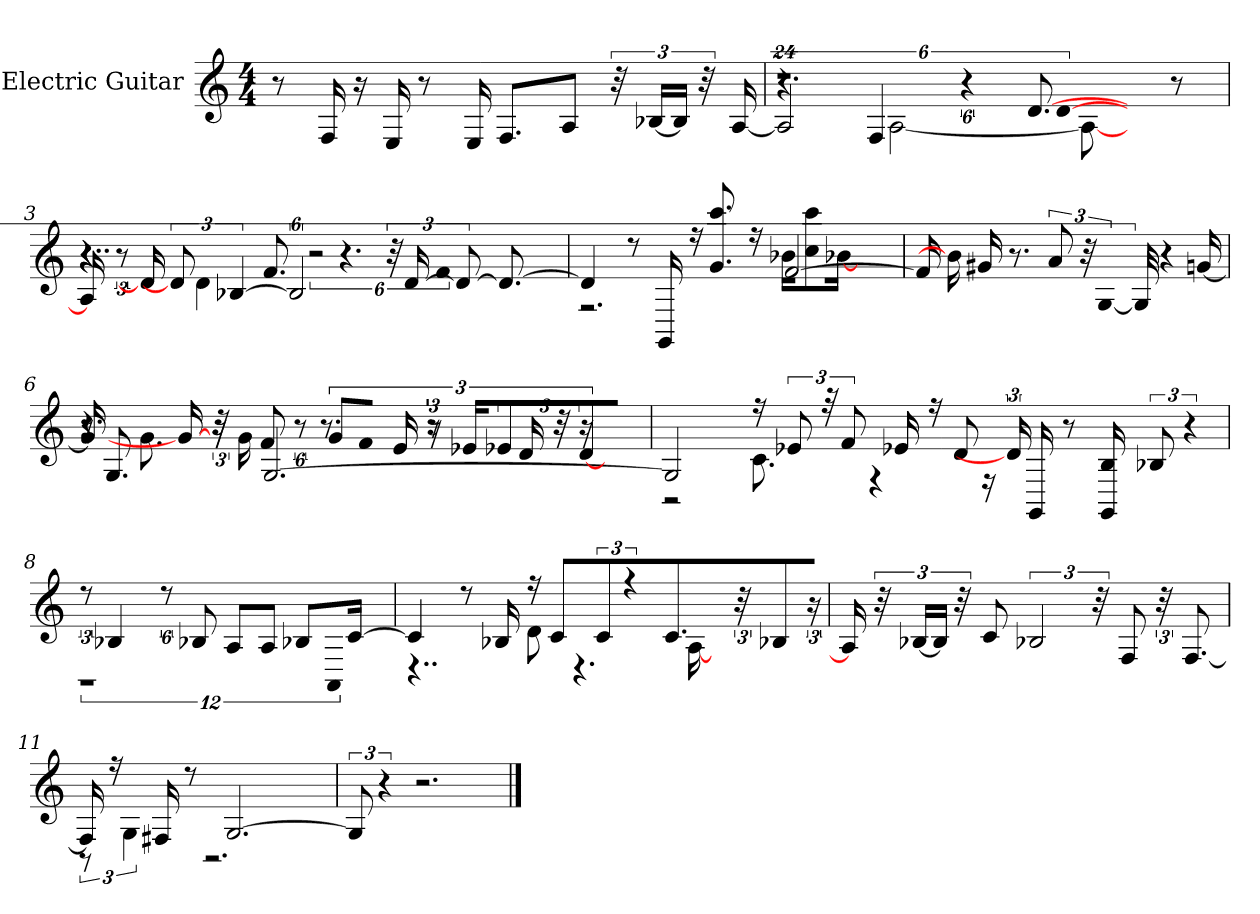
**kern
*part1
*staff1
*I"Electric Guitar
*I'Elec Gtr
*clefG2
*M4/4
*MM120
=1
8r
16F
16r
16E
8r
16E
8.F/L
8A/J
48r
[24B-X/LL
24B-/JJ]
48r
[16A
=2
*^
*	*^
48%17A]	4.r	6%5r
4F	.	.
.	[2A	.
24%5r	.	.
[8.d	.	.
.	.	[6d
.	8A_	.
16ryy	8.ryy	8.ryy
8r	.	.
=3	=3	=3
16A]	4r	4..r
12r	.	.
16d]	.	.
12d]	.	.
.	4d	.
[6B-X	.	.
.	.	8.f
12%5B-]	.	.
.	12%5r	.
.	.	4.r
48r	.	.
[24d	.	.
.	12f	.
12d_	.	.
.	24%5ryy	24%5ryy
8.d_	.	.
*	*v	*v
=4	=4
4d]	2.r
8r	.
16GG	.
16r	.
8.g 8.ccc	.
16r	.
[2f	16b-X\KL
.	8cc\ 8ccc
.	[16b-X\Jk
.	4ryy
*v	*v
=5
16f]
16b-]
16g#X
8.r
12a
48r
[48%7G
48G]
24%7r
[16g
=6
*^
*	*^
16g]	8r	4.r
8.G	.	.
.	8.g	.
16g_	.	.
16r	48r	.
.	16g	.
[2.G	.	8f
.	48%5r	.
.	12g/L	8.r
.	8f/J	.
.	.	16e
.	24r	.
.	16e-X/KL	8r
.	12e-X/J	.
.	.	16d
.	48r	.
.	[12d	.
.	.	16r
.	8ryy	8ryy
*	*v	*v
=7	=7
2G]	2r
16r	8.c
12e-X	.
48r	.
12f	.
.	4r
16e-X	.
16r	.
8d	.
.	16r
24d]	24%13ryy
16GG	.
8r	.
16B 16GG	.
12B-X	.
6r	.
=8	=8
12r	12%11r
4B-X	.
48%5r	.
8B-X	.
8A/L	.
8A/J	.
8B-X/L	.
.	12AA
[16c/Jk	.
=9	=9
4c]	4..r
8r	.
16B-X	.
16r	8d
8c/L	.
.	4.r
12c/J	.
6r	.
8.c	.
.	[16A
.	4ryy
48r	.
8B-X	.
24r	.
*v	*v
=10
16A]
48r
[24B-X/LL
24B-/JJ]
48r
8c
3B-X
48r
8F
48r
[8.F
=11
*^
16F]	12r
16r	.
.	6G
16F#X	.
8r	.
.	2.r
[2.G	.
.	16ryy
*v	*v
=12
12G]
6r
2.r
==
*-
